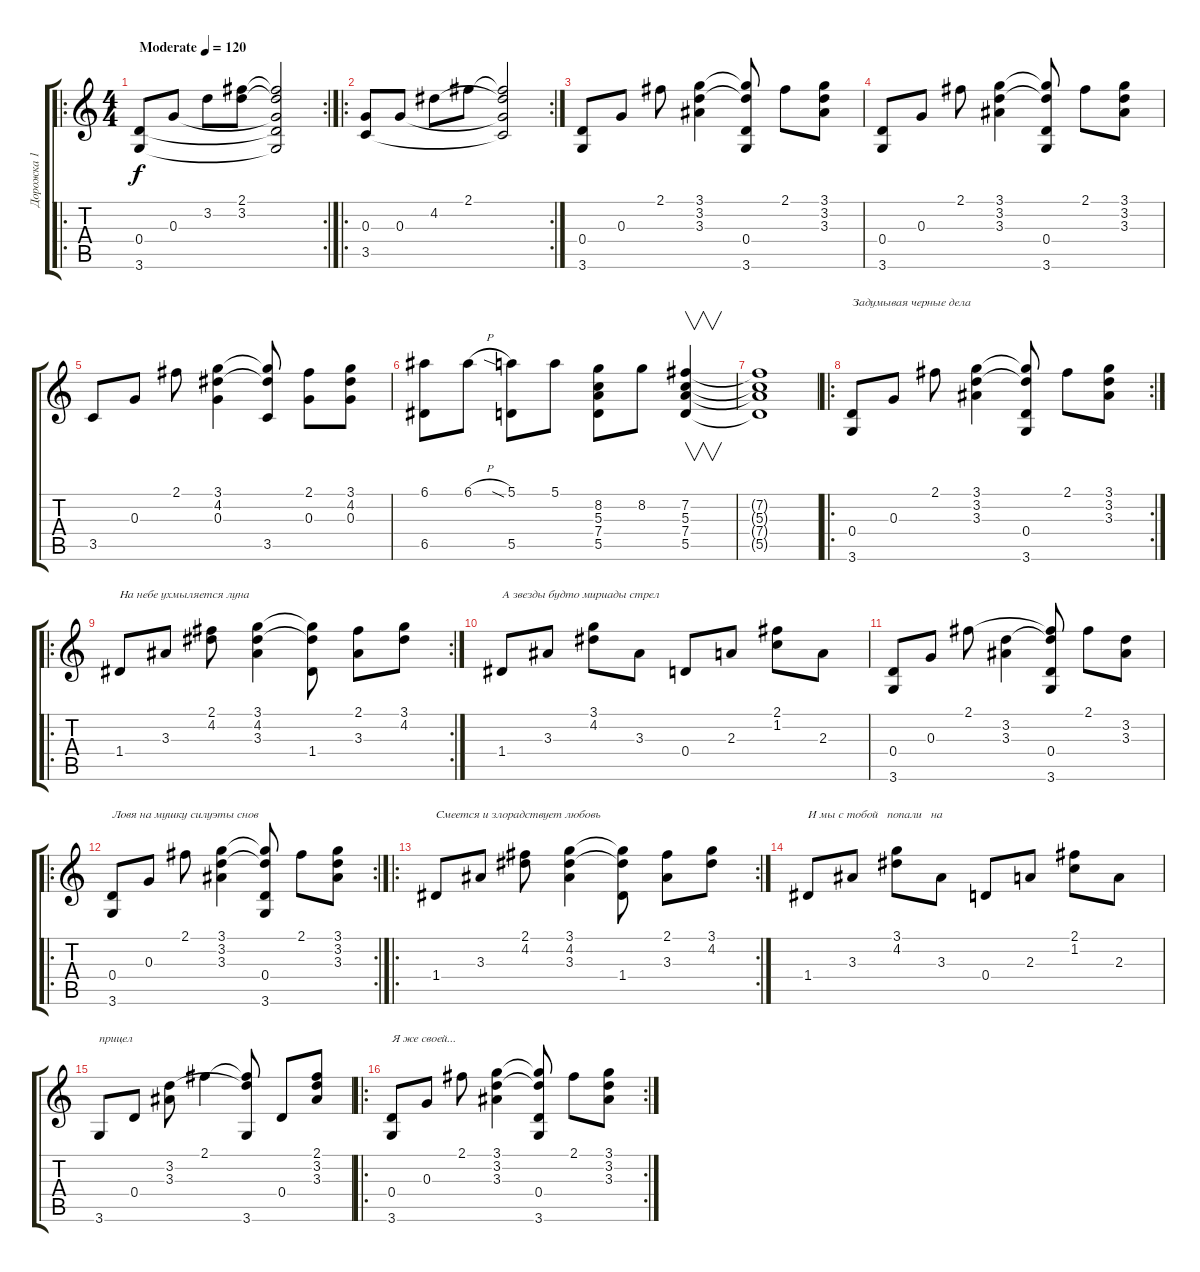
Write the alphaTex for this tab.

\track ("Дорожка 1" "Дорожка 1") {instrument acousticguitarsteel}
\staff {score tabs}
\tuning (E4 B3 G3 D3 A2 E2) {hide}
\ro
\rc 2
\ts (4 4)
\tempo (120 "Moderate")
\clef g2
\ks c
(0.4 3.6).8{dy f instrument acousticguitarsteel} 0.3.8 3.2.8 (2.1 3.2).8 (2.1{t} 3.2{t} 0.3{t} 0.4{t} 3.6{t}).2 |
\ro
\rc 2
(0.3 3.5).8 0.3.8 4.2.8 2.1.8 (2.1{t} 4.2{t} 0.3{t} 3.5{t}).2 |
(0.4 3.6).8 0.3.8 2.1.8 (3.1 3.2 3.3).4 (3.1{t} 3.2{t} 0.4 3.6).8 2.1.8 (3.1 3.2 3.3).8 |
(0.4 3.6).8 0.3.8 2.1.8 (3.1 3.2 3.3).4 (3.1{t} 3.2{t} 0.4 3.6).8 2.1.8 (3.1 3.2 3.3).8 |
3.5.8 0.3.8 2.1.8 (3.1 4.2 0.3).4 (3.1{t} 4.2{t} 3.5).8 (2.1 0.3).8 (3.1 4.2 0.3).8 |
(6.1 6.5).8 6.1{h}.8 (5.1{sia} 5.5).8 5.1.8 (8.2 5.3 7.4 5.5).8 8.2.8 (7.2 5.3 7.4 5.5).4{v} |
(7.2{t} 5.3{t} 7.4{t} 5.5{t}).1 |
\ro
\rc 2
(0.4 3.6).8{txt "Задумывая черные дела"} 0.3.8 2.1.8 (3.1 3.2 3.3).4 (3.1{t} 3.2{t} 0.4 3.6).8 2.1.8 (3.1 3.2 3.3).8 |
\ro
\rc 2
1.4.8{txt "На небе ухмыляется луна"} 3.3.8 (2.1 4.2).8 (3.1 4.2 3.3).4 (3.1{t} 4.2{t} 1.4).8 (2.1 3.3).8 (3.1 4.2).8 |
1.4.8{txt "А звезды будто мириады стрел"} 3.3.8 (3.1 4.2).8 3.3.8 0.4.8 2.3.8 (2.1 1.2).8 2.3.8 |
(0.4 3.6).8 0.3.8 2.1.8 (3.2 3.3).4 (2.1{t} 3.2{t} 0.4 3.6).8 2.1.8 (3.2 3.3).8 |
\ro
\rc 2
(0.4 3.6).8{txt "Ловя на мушку силуэты снов"} 0.3.8 2.1.8 (3.1 3.2 3.3).4 (3.1{t} 3.2{t} 0.4 3.6).8 2.1.8 (3.1 3.2 3.3).8 |
\ro
\rc 2
1.4.8{txt "Смеется и злорадствует любовь"} 3.3.8 (2.1 4.2).8 (3.1 4.2 3.3).4 (3.1{t} 4.2{t} 1.4).8 (2.1 3.3).8 (3.1 4.2).8 |
1.4.8{txt "И мы с тобой   попали   на "} 3.3.8 (3.1 4.2).8 3.3.8 0.4.8 2.3.8 (2.1 1.2).8 2.3.8 |
3.6.8{txt "прицел"} 0.4.8 (3.2 3.3).8 2.1.4 (2.1{t} 3.2{t} 3.6).8 0.4.8 (2.1 3.2 3.3).8 |
\ro
\rc 2
(0.4 3.6).8{txt "Я же своей..."} 0.3.8 2.1.8 (3.1 3.2 3.3).4 (3.1{t} 3.2{t} 0.4 3.6).8 2.1.8 (3.1 3.2 3.3).8
